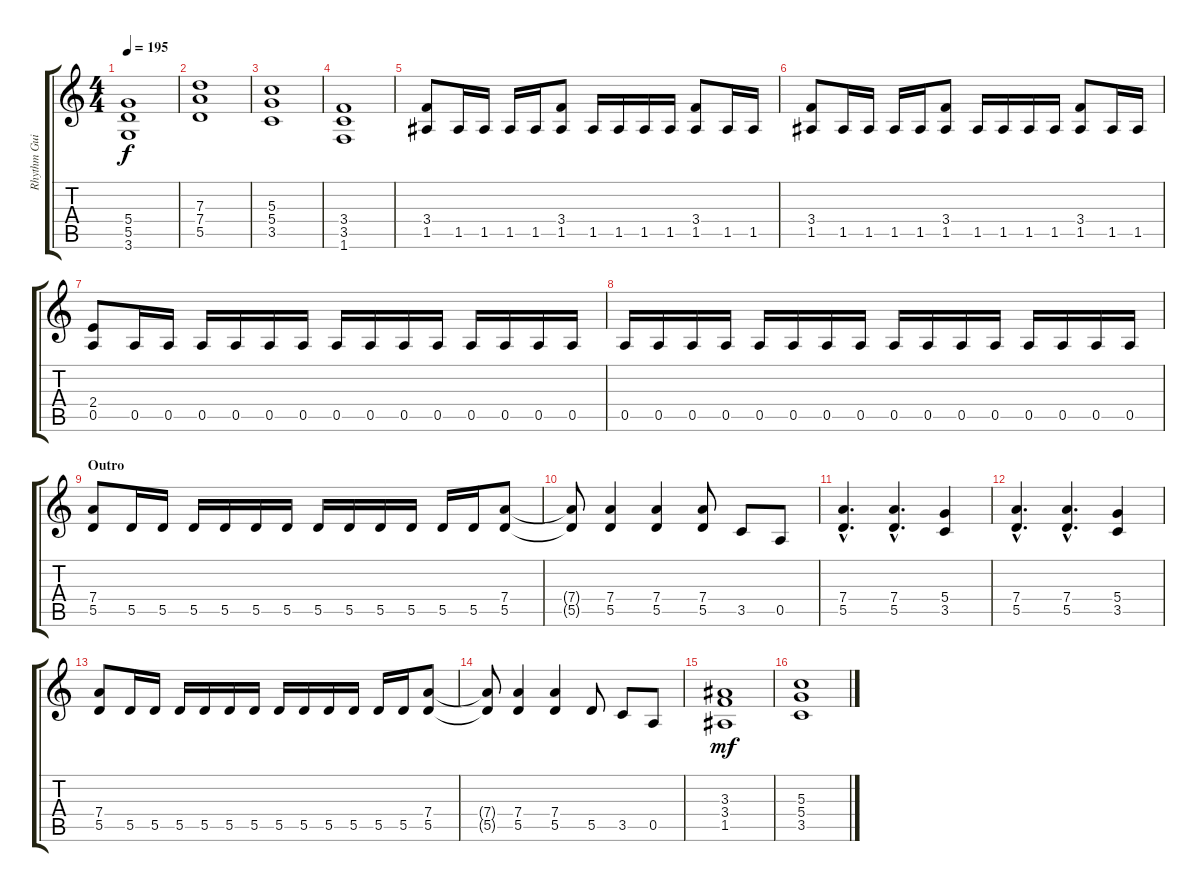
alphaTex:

\track ("Rhythm Guitar 1" "Rhythm Gui") {instrument distortionguitar}
\staff {score tabs}
\tuning (E4 B3 G3 D3 A2 E2) {hide}
\ts (4 4)
\tempo 195
\clef g2
\ks c
(5.4 5.5 3.6).1{dy f} |
(7.3 7.4 5.5).1 |
(5.3 5.4 3.5).1 |
(3.4 3.5 1.6).1 |
(3.4 1.5).8 1.5.16 1.5.16 1.5.16 1.5.16 (3.4 1.5).8 1.5.16 1.5.16 1.5.16 1.5.16 (3.4 1.5).8 1.5.16 1.5.16 |
(3.4 1.5).8 1.5.16 1.5.16 1.5.16 1.5.16 (3.4 1.5).8 1.5.16 1.5.16 1.5.16 1.5.16 (3.4 1.5).8 1.5.16 1.5.16 |
(2.4 0.5).8 0.5.16 0.5.16 0.5.16 0.5.16 0.5.16 0.5.16 0.5.16 0.5.16 0.5.16 0.5.16 0.5.16 0.5.16 0.5.16 0.5.16 |
0.5.16 0.5.16 0.5.16 0.5.16 0.5.16 0.5.16 0.5.16 0.5.16 0.5.16 0.5.16 0.5.16 0.5.16 0.5.16 0.5.16 0.5.16 0.5.16 |
\section ("" "Outro")
(7.4 5.5).8 5.5.16 5.5.16 5.5.16 5.5.16 5.5.16 5.5.16 5.5.16 5.5.16 5.5.16 5.5.16 5.5.16 5.5.16 (7.4 5.5).8 |
(7.4{t} 5.5{t}).8 (7.4 5.5).4 (7.4 5.5).4 (7.4 5.5).8 3.5.8 0.5.8 |
(7.4{hac} 5.5{hac}).4{d} (7.4{hac} 5.5{hac}).4{d} (5.4 3.5).4 |
(7.4{hac} 5.5{hac}).4{d} (7.4{hac} 5.5{hac}).4{d} (5.4 3.5).4 |
(7.4 5.5).8 5.5.16 5.5.16 5.5.16 5.5.16 5.5.16 5.5.16 5.5.16 5.5.16 5.5.16 5.5.16 5.5.16 5.5.16 (7.4 5.5).8 |
(7.4{t} 5.5{t}).8 (7.4 5.5).4 (7.4 5.5).4 5.5.8 3.5.8 0.5.8 |
(3.3 3.4 1.5).1{dy mf} |
(5.3 5.4 3.5).1
